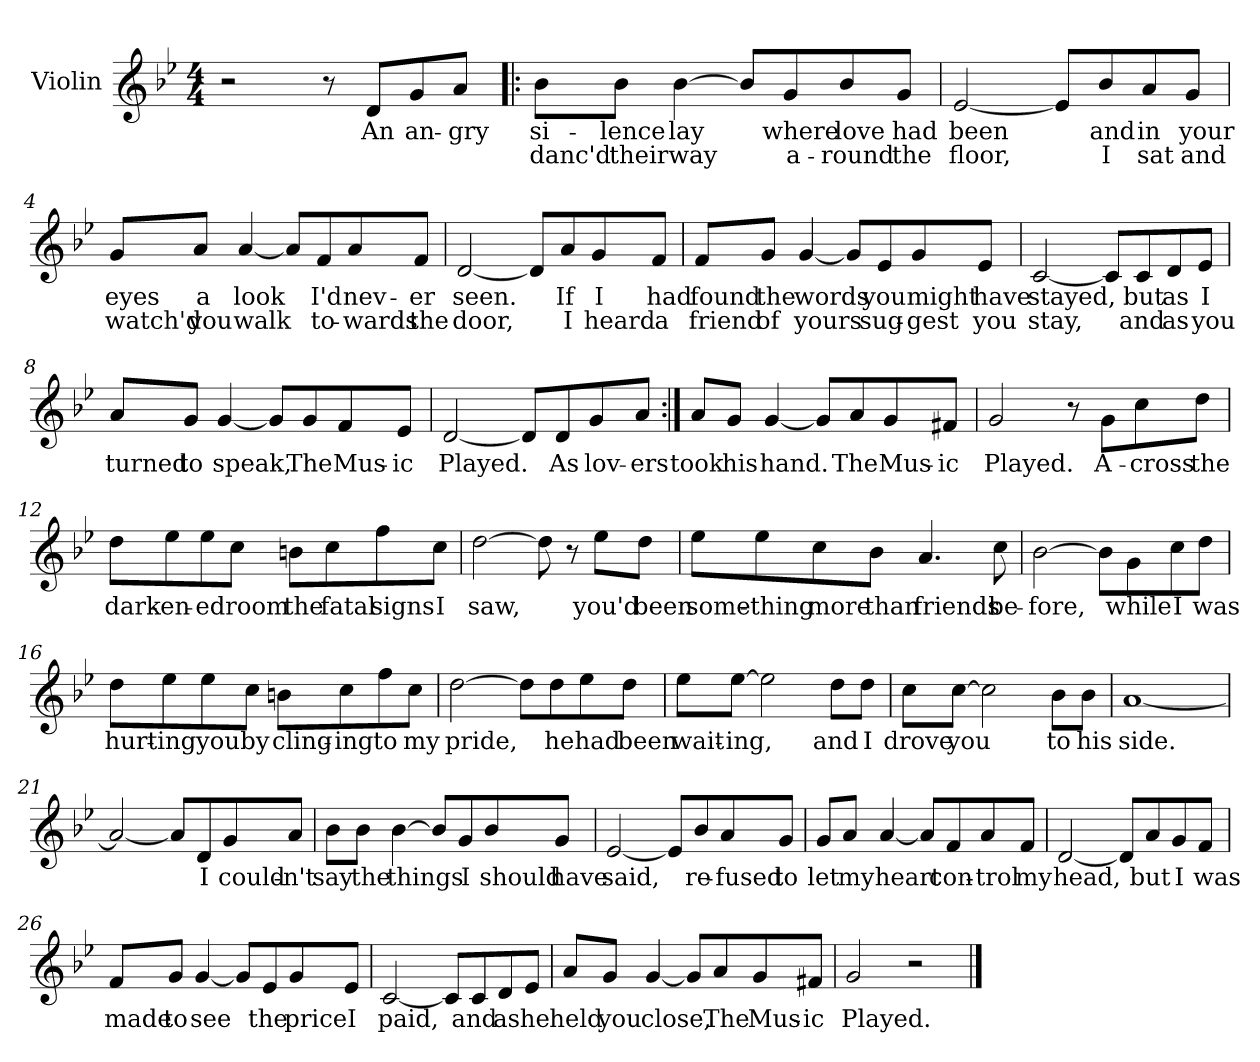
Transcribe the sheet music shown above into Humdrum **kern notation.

**kern	**text	**text
*part1	*part1	*part1
*staff1	*staff1	*staff1
*I"Violin	*	*
*I'Vln	*	*
*clefG2	*	*
*k[b-e-]	*	*
*B-:	*	*
*M4/4	*	*
=1	=1	=1
2r	.	.
8r	.	.
8d/L	An	.
8g/	an-	.
8a/J	-gry	.
=2!|:	=2!|:	=2!|:
8b-\L	si-	danc'd
8b-\J	-lence	their
[4b-\	lay	way
8b-/L]	.	.
8g/	where	a-
8b-/	love	-round
8g/J	had	the
=3	=3	=3
[2e-/	been	floor,
8e-/L]	.	.
8b-/	and	I
8a/	in	sat
8g/J	your	and
!!LO:LB:g=z
=4	=4	=4
8g/L	eyes	watch'd
8a/J	a	you
[4a/	look	walk
8a/L]	.	.
8f/	I'd	to-
8a/	nev-	-wards
8f/J	-er	the
=5	=5	=5
[2d/	seen.	door,
8d/L]	.	.
8a/	If	I
8g/	I	heard
8f/J	had	a
=6	=6	=6
8f/L	found	friend
8g/J	the	of
[4g/	words	yours
8g/L]	.	.
8e-/	you	sug-
8g/	might	-gest
8e-/J	have	you
!!LO:LB:g=z
=7	=7	=7
[2c/	stayed,	stay,
8c/L]	.	.
8c/	but	and
8d/	as	as
8e-/J	I	you
=8	=8	=8
8a/L	turned	.
8g/J	to	.
[4g/	speak,	.
8g/L]	.	.
8g/	The	.
8f/	Mus-	.
8e-/J	-ic	.
=9	=9	=9
[2d/	Played.	.
8d/L]	.	.
8d/	As	.
8g/	lov-	.
8a/J	-ers	.
=10:|!	=10:|!	=10:|!
8a/L	took	.
8g/J	his	.
[4g/	hand.	.
8g/L]	.	.
8a/	The	.
8g/	Mus-	.
8f#X/J	-ic	.
!!LO:LB:g=z
=11	=11	=11
2g/	Played.	.
8r	.	.
8g\L	A-	.
8cc\	-cross	.
8dd\J	the	.
=12	=12	=12
8dd\L	dark-	.
8ee-\	-en-	.
8ee-\	-ed	.
8cc\J	room	.
8bn\L	the	.
8cc\	fatal	.
8ff\	signs	.
8cc\J	I	.
=13	=13	=13
[2dd\	saw,	.
8dd\]	.	.
8r	.	.
8ee-\L	you'd	.
8dd\J	been	.
!!LO:LB:g=z
=14	=14	=14
8ee-\L	some-	.
8ee-\	-thing	.
8cc\	more	.
8b-\J	than	.
4.a/	friends	.
8cc\	be-	.
=15	=15	=15
[2b-\	-fore,	.
8b-\L]	.	.
8g\	while	.
8cc\	I	.
8dd\J	was	.
=16	=16	=16
8dd\L	hurt-	.
8ee-\	-ing	.
8ee-\	you	.
8cc\J	by	.
8bn\L	cling-	.
8cc\	-ing	.
8ff\	to	.
8cc\J	my	.
!!LO:LB:g=z
=17	=17	=17
[2dd\	pride,	.
8dd\L]	.	.
8dd\	he	.
8ee-\	had	.
8dd\J	been	.
=18	=18	=18
8ee-\L	wait-	.
[8ee-\J	-ing,	.
2ee-\]	.	.
8dd\L	and	.
8dd\J	I	.
=19	=19	=19
8cc\L	drove	.
[8cc\J	you	.
2cc\]	.	.
8b-\L	to	.
8b-\J	his	.
!!LO:LB:g=z
=20	=20	=20
[1a	side.	.
=21	=21	=21
2a/_	.	.
8a/L]	.	.
8d/	I	.
8g/	could-	.
8a/J	-n't	.
=22	=22	=22
8b-\L	say	.
8b-\J	the	.
[4b-\	things	.
8b-/L]	.	.
8g/	I	.
8b-/	should	.
8g/J	have	.
!!LO:LB:g=z
=23	=23	=23
[2e-/	said,	.
8e-/L]	.	.
8b-/	re-	.
8a/	-fused	.
8g/J	to	.
=24	=24	=24
8g/L	let	.
8a/J	my	.
[4a/	heart	.
8a/L]	.	.
8f/	con-	.
8a/	-trol	.
8f/J	my	.
=25	=25	=25
[2d/	head,	.
8d/L]	.	.
8a/	but	.
8g/	I	.
8f/J	was	.
!!LO:LB:g=z
=26	=26	=26
8f/L	made	.
8g/J	to	.
[4g/	see	.
8g/L]	.	.
8e-/	the	.
8g/	price	.
8e-/J	I	.
=27	=27	=27
[2c/	paid,	.
8c/L]	.	.
8c/	and	.
8d/	as	.
8e-/J	he	.
=28	=28	=28
8a/L	held	.
8g/J	you	.
[4g/	close,	.
8g/L]	.	.
8a/	The	.
8g/	Mus-	.
8f#X/J	-ic	.
=29	=29	=29
2g/	Played.	.
2r	.	.
==	==	==
*-	*-	*-
